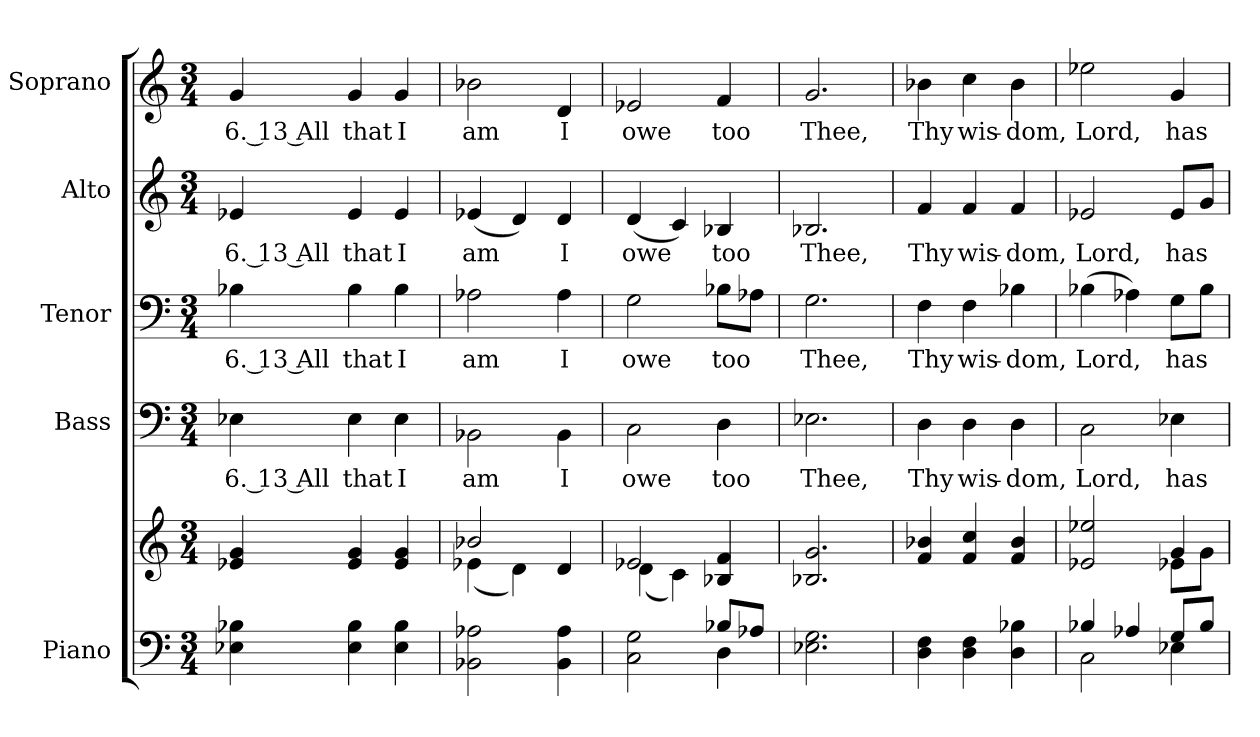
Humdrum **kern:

**kern	**kern	**kern	**text	**kern	**text	**kern	**text	**kern	**text
*part5	*part5	*part4	*part4	*part3	*part3	*part2	*part2	*part1	*part1
*staff6	*staff5	*staff4	*staff4	*staff3	*staff3	*staff2	*staff2	*staff1	*staff1
*I"Piano	*	*I"Bass	*	*I"Tenor	*	*I"Alto	*	*I"Soprano	*
*I'Pno.	*	*I'B.	*	*I'T.	*	*I'A.	*	*I'S.	*
!!LO:PB:g=z
*clefF4	*clefG2	*clefF4	*	*clefF4	*	*clefG2	*	*clefG2	*
*k[]	*k[]	*k[]	*	*k[]	*	*k[]	*	*k[]	*
*C:	*C:	*C:	*	*C:	*	*C:	*	*C:	*
*M3/4	*M3/4	*M3/4	*	*M3/4	*	*M3/4	*	*M3/4	*
*MM130	*MM130	*MM130	*	*MM130	*	*MM130	*	*MM130	*
=1	=1	=1	=1	=1	=1	=1	=1	=1	=1
!	!	!	!LO:LY:b:color=#000000	!	!	!	!	!	!
!	!	!	!	!	!LO:LY:b:color=#000000	!	!	!	!
!	!	!	!	!	!	!	!LO:LY:b:color=#000000	!	!
!	!	!	!	!	!	!	!	!	!LO:LY:b:color=#000000
4E-Xi\ 4B-Xi	4e-Xi/ 4gi	4E-Xi\	6. 13 All	4B-Xi\	6. 13 All	4e-Xi/	6. 13 All	4gi/	6. 13 All
!	!	!	!LO:LY:b:color=#000000	!	!	!	!	!	!
!	!	!	!	!	!LO:LY:b:color=#000000	!	!	!	!
!	!	!	!	!	!	!	!LO:LY:b:color=#000000	!	!
!	!	!	!	!	!	!	!	!	!LO:LY:b:color=#000000
4E-i\ 4B-i	4e-i/ 4gi	4E-i\	that	4B-i\	that	4e-i/	that	4gi/	that
!	!	!	!LO:LY:b:color=#000000	!	!	!	!	!	!
!	!	!	!	!	!LO:LY:b:color=#000000	!	!	!	!
!	!	!	!	!	!	!	!LO:LY:b:color=#000000	!	!
!	!	!	!	!	!	!	!	!	!LO:LY:b:color=#000000
4E-i\ 4B-i	4e-i/ 4gi	4E-i\	I	4B-i\	I	4e-i/	I	4gi/	I
=2	=2	=2	=2	=2	=2	=2	=2	=2	=2
*	*^	*	*	*	*	*	*	*	*
!	!	!	!	!LO:LY:b:color=#000000	!	!	!	!	!	!
!	!	!	!	!	!	!LO:LY:b:color=#000000	!	!	!	!
!	!	!	!	!	!	!	!	!LO:LY:b:color=#000000	!	!
!	!	!	!	!	!	!	!	!	!	!LO:LY:b:color=#000000
2BB-Xi\ 2A-Xi	2b-Xi/	(4e-Xi\	2BB-Xi\	am	2A-Xi\	am	(4e-Xi/	am	2b-Xi\	am
.	.	4di\)	.	.	.	.	4di/)	.	.	.
!	!	!	!	!LO:LY:b:color=#000000	!	!	!	!	!	!
!	!	!	!	!	!	!LO:LY:b:color=#000000	!	!	!	!
!	!	!	!	!	!	!	!	!LO:LY:b:color=#000000	!	!
!	!	!	!	!	!	!	!	!	!	!LO:LY:b:color=#000000
4BB-i\ 4A-i	4di/	4ryy	4BB-i\	I	4A-i\	I	4di/	I	4di/	I
!!LO:PB:g=z
=3	=3	=3	=3	=3	=3	=3	=3	=3	=3	=3
*^	*	*	*	*	*	*	*	*	*	*
!	!	!	!	!	!LO:LY:b:color=#000000	!	!	!	!	!	!
!	!	!	!	!	!	!	!LO:LY:b:color=#000000	!	!	!	!
!	!	!	!	!	!	!	!	!	!LO:LY:b:color=#000000	!	!
!	!	!	!	!	!	!	!	!	!	!	!LO:LY:b:color=#000000
2Ci\ 2Gi	2ryy	2e-Xi/	(4di\	2Ci\	owe	2Gi\	owe	(4di/	owe	2e-Xi/	owe
.	.	.	4ci\)	.	.	.	.	4ci/)	.	.	.
!	!	!	!	!	!LO:LY:b:color=#000000	!	!	!	!	!	!
!	!	!	!	!	!	!	!LO:LY:b:color=#000000	!	!	!	!
!	!	!	!	!	!	!	!	!	!LO:LY:b:color=#000000	!	!
!	!	!	!	!	!	!	!	!	!	!	!LO:LY:b:color=#000000
8B-Xi/L	4Di\	4B-Xi/ 4fi	4ryy	4Di\	too	8B-Xi\L	too	4B-Xi/	too	4fi/	too
8A-Xi/J	.	.	.	.	.	8A-Xi\J	.	.	.	.	.
*v	*v	*	*	*	*	*	*	*	*	*	*
*	*v	*v	*	*	*	*	*	*	*	*
=4	=4	=4	=4	=4	=4	=4	=4	=4	=4
!	!	!	!LO:LY:b:color=#000000	!	!	!	!	!	!
!	!	!	!	!	!LO:LY:b:color=#000000	!	!	!	!
!	!	!	!	!	!	!	!LO:LY:b:color=#000000	!	!
!	!	!	!	!	!	!	!	!	!LO:LY:b:color=#000000
2.E-Xi\ 2.Gi	2.B-Xi/ 2.gi	2.E-Xi\	Thee,	2.Gi\	Thee,	2.B-Xi/	Thee,	2.gi/	Thee,
!!LO:PB:g=z
=5	=5	=5	=5	=5	=5	=5	=5	=5	=5
!	!	!	!LO:LY:b:color=#000000	!	!	!	!	!	!
!	!	!	!	!	!LO:LY:b:color=#000000	!	!	!	!
!	!	!	!	!	!	!	!LO:LY:b:color=#000000	!	!
!	!	!	!	!	!	!	!	!	!LO:LY:b:color=#000000
4Di\ 4Fi	4fi/ 4b-Xi	4Di\	Thy	4Fi\	Thy	4fi/	Thy	4b-Xi\	Thy
!	!	!	!LO:LY:b:color=#000000	!	!	!	!	!	!
!	!	!	!	!	!LO:LY:b:color=#000000	!	!	!	!
!	!	!	!	!	!	!	!LO:LY:b:color=#000000	!	!
!	!	!	!	!	!	!	!	!	!LO:LY:b:color=#000000
4Di\ 4Fi	4fi/ 4cci	4Di\	wis-	4Fi\	wis-	4fi/	wis-	4cci\	wis-
!	!	!	!LO:LY:b:color=#000000	!	!	!	!	!	!
!	!	!	!	!	!LO:LY:b:color=#000000	!	!	!	!
!	!	!	!	!	!	!	!LO:LY:b:color=#000000	!	!
!	!	!	!	!	!	!	!	!	!LO:LY:b:color=#000000
4Di\ 4B-Xi	4fi/ 4b-i	4Di\	-dom,	4B-Xi\	-dom,	4fi/	-dom,	4b-i\	-dom,
=6	=6	=6	=6	=6	=6	=6	=6	=6	=6
*^	*^	*	*	*	*	*	*	*	*
!	!	!	!	!	!LO:LY:b:color=#000000	!	!	!	!	!	!
!	!	!	!	!	!	!	!LO:LY:b:color=#000000	!	!	!	!
!	!	!	!	!	!	!	!	!	!LO:LY:b:color=#000000	!	!
!	!	!	!	!	!	!	!	!	!	!	!LO:LY:b:color=#000000
4B-Xi/	2Ci\	2e-Xi/ 2ee-Xi	2ryy	2Ci\	Lord,	(4B-Xi\	Lord,	2e-Xi/	Lord,	2ee-Xi\	Lord,
4A-Xi/	.	.	.	.	.	4A-Xi\)	.	.	.	.	.
!	!	!	!	!	!LO:LY:b:color=#000000	!	!	!	!	!	!
!	!	!	!	!	!	!	!LO:LY:b:color=#000000	!	!	!	!
!	!	!	!	!	!	!	!	!	!LO:LY:b:color=#000000	!	!
!	!	!	!	!	!	!	!	!	!	!	!LO:LY:b:color=#000000
8Gi/L	4E-Xi\	4gi/	8e-Xi\L	4E-Xi\	has	8Gi\L	has	8e-i/L	has	4gi/	has
8B-i/J	.	.	8gi\J	.	.	8B-i\J	.	8gi/J	.	.	.
*v	*v	*	*	*	*	*	*	*	*	*	*
*	*v	*v	*	*	*	*	*	*	*	*
=	=	=	=	=	=	=	=	=	=
*-	*-	*-	*-	*-	*-	*-	*-	*-	*-
